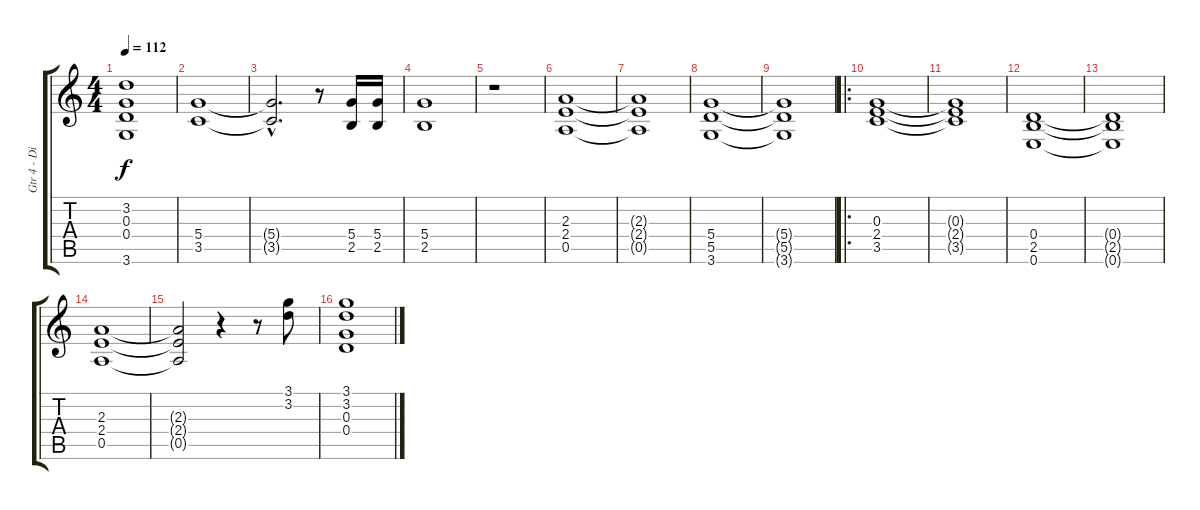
\track ("Gtr 4 - Distorted" "Gtr 4 - Di") {instrument distortionguitar}
\staff {score tabs}
\tuning (E4 B3 G3 D3 A2 E2) {hide}
\ts (4 4)
\tempo 112
\clef g2
\ks c
(3.2{t} 0.3{t} 0.4{t} 3.6{t}).1{dy f} |
(5.4 3.5).1 |
(5.4{hac t} 3.5{hac t}).2{d} r.8 (5.4 2.5).16 (5.4 2.5).16 |
(5.4 2.5).1 |
r.1 |
(2.3 2.4 0.5).1 |
(2.3{t} 2.4{t} 0.5{t}).1 |
(5.4 5.5 3.6).1 |
(5.4{t} 5.5{t} 3.6{t}).1 |
\ro
(0.3 2.4 3.5).1 |
(0.3{t} 2.4{t} 3.5{t}).1 |
(0.4 2.5 0.6).1 |
(0.4{t} 2.5{t} 0.6{t}).1 |
(2.3 2.4 0.5).1 |
(2.3{t} 2.4{t} 0.5{t}).2 r.4 r.8 (3.1 3.2).8 |
(3.1 3.2 0.3 0.4).1
